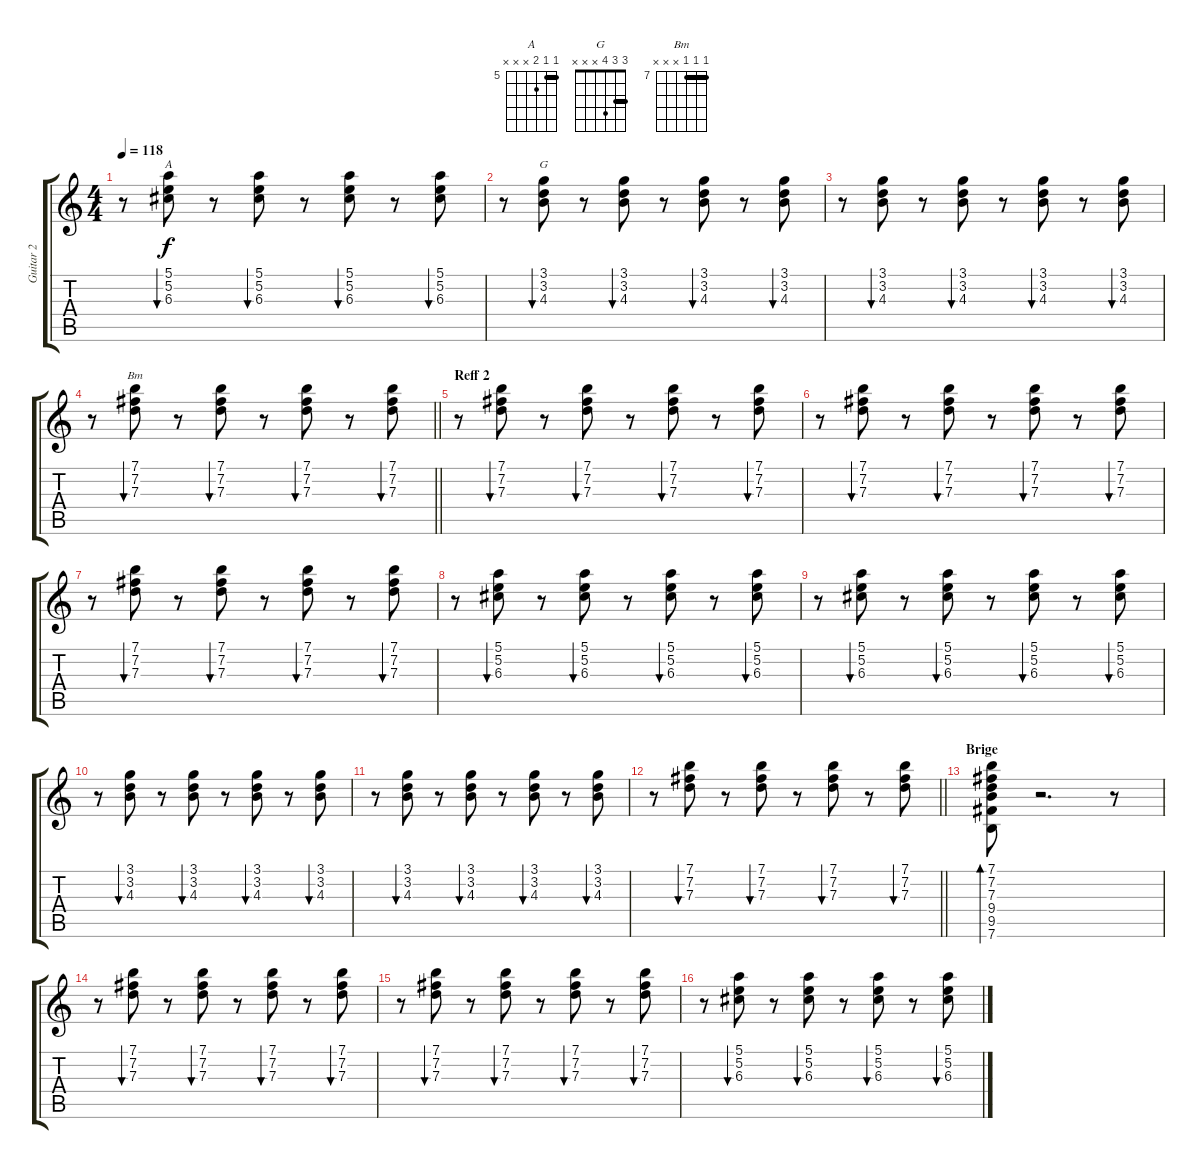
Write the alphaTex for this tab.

\track ("Guitar 2" "Guitar 2") {instrument acousticguitarsteel}
\staff {score tabs}
\tuning (E4 B3 G3 D3 A2 E2) {hide}
\chord ("A" 5 5 6 x x x) {firstfret 5 barre 5}
\chord ("G" 3 3 4 x x x) {barre 3}
\chord ("Bm" 7 7 7 x x x) {firstfret 7 barre 7}
\ts (4 4)
\tempo 118
\clef g2
\ks c
r.8{dy f} (5.1 5.2 6.3).8{bu 30 ch "A"} r.8 (5.1 5.2 6.3).8{bu 30} r.8 (5.1 5.2 6.3).8{bu 30} r.8 (5.1 5.2 6.3).8{bu 30} |
r.8 (3.1 3.2 4.3).8{bu 30 ch "G"} r.8 (3.1 3.2 4.3).8{bu 30} r.8 (3.1 3.2 4.3).8{bu 30} r.8 (3.1 3.2 4.3).8{bu 30} |
r.8 (3.1 3.2 4.3).8{bu 30} r.8 (3.1 3.2 4.3).8{bu 30} r.8 (3.1 3.2 4.3).8{bu 30} r.8 (3.1 3.2 4.3).8{bu 30} |
\barLineRight lightlight
r.8 (7.1 7.2 7.3).8{bu 30 ch "Bm"} r.8 (7.1 7.2 7.3).8{bu 30} r.8 (7.1 7.2 7.3).8{bu 30} r.8 (7.1 7.2 7.3).8{bu 30} |
\section ("" "Reff 2")
r.8 (7.1 7.2 7.3).8{bu 30} r.8 (7.1 7.2 7.3).8{bu 30} r.8 (7.1 7.2 7.3).8{bu 30} r.8 (7.1 7.2 7.3).8{bu 30} |
r.8 (7.1 7.2 7.3).8{bu 30} r.8 (7.1 7.2 7.3).8{bu 30} r.8 (7.1 7.2 7.3).8{bu 30} r.8 (7.1 7.2 7.3).8{bu 30} |
r.8 (7.1 7.2 7.3).8{bu 30} r.8 (7.1 7.2 7.3).8{bu 30} r.8 (7.1 7.2 7.3).8{bu 30} r.8 (7.1 7.2 7.3).8{bu 30} |
r.8 (5.1 5.2 6.3).8{bu 30} r.8 (5.1 5.2 6.3).8{bu 30} r.8 (5.1 5.2 6.3).8{bu 30} r.8 (5.1 5.2 6.3).8{bu 30} |
r.8 (5.1 5.2 6.3).8{bu 30} r.8 (5.1 5.2 6.3).8{bu 30} r.8 (5.1 5.2 6.3).8{bu 30} r.8 (5.1 5.2 6.3).8{bu 30} |
r.8 (3.1 3.2 4.3).8{bu 30} r.8 (3.1 3.2 4.3).8{bu 30} r.8 (3.1 3.2 4.3).8{bu 30} r.8 (3.1 3.2 4.3).8{bu 30} |
r.8 (3.1 3.2 4.3).8{bu 30} r.8 (3.1 3.2 4.3).8{bu 30} r.8 (3.1 3.2 4.3).8{bu 30} r.8 (3.1 3.2 4.3).8{bu 30} |
\barLineRight lightlight
r.8 (7.1 7.2 7.3).8{bu 30} r.8 (7.1 7.2 7.3).8{bu 30} r.8 (7.1 7.2 7.3).8{bu 30} r.8 (7.1 7.2 7.3).8{bu 30} |
\section ("" "Brige")
(7.1 7.2 7.3 9.4 9.5 7.6).8{bd 30} r.2{d} r.8 |
r.8 (7.1 7.2 7.3).8{bu 30} r.8 (7.1 7.2 7.3).8{bu 30} r.8 (7.1 7.2 7.3).8{bu 30} r.8 (7.1 7.2 7.3).8{bu 30} |
r.8 (7.1 7.2 7.3).8{bu 30} r.8 (7.1 7.2 7.3).8{bu 30} r.8 (7.1 7.2 7.3).8{bu 30} r.8 (7.1 7.2 7.3).8{bu 30} |
r.8 (5.1 5.2 6.3).8{bu 30} r.8 (5.1 5.2 6.3).8{bu 30} r.8 (5.1 5.2 6.3).8{bu 30} r.8 (5.1 5.2 6.3).8{bu 30}
